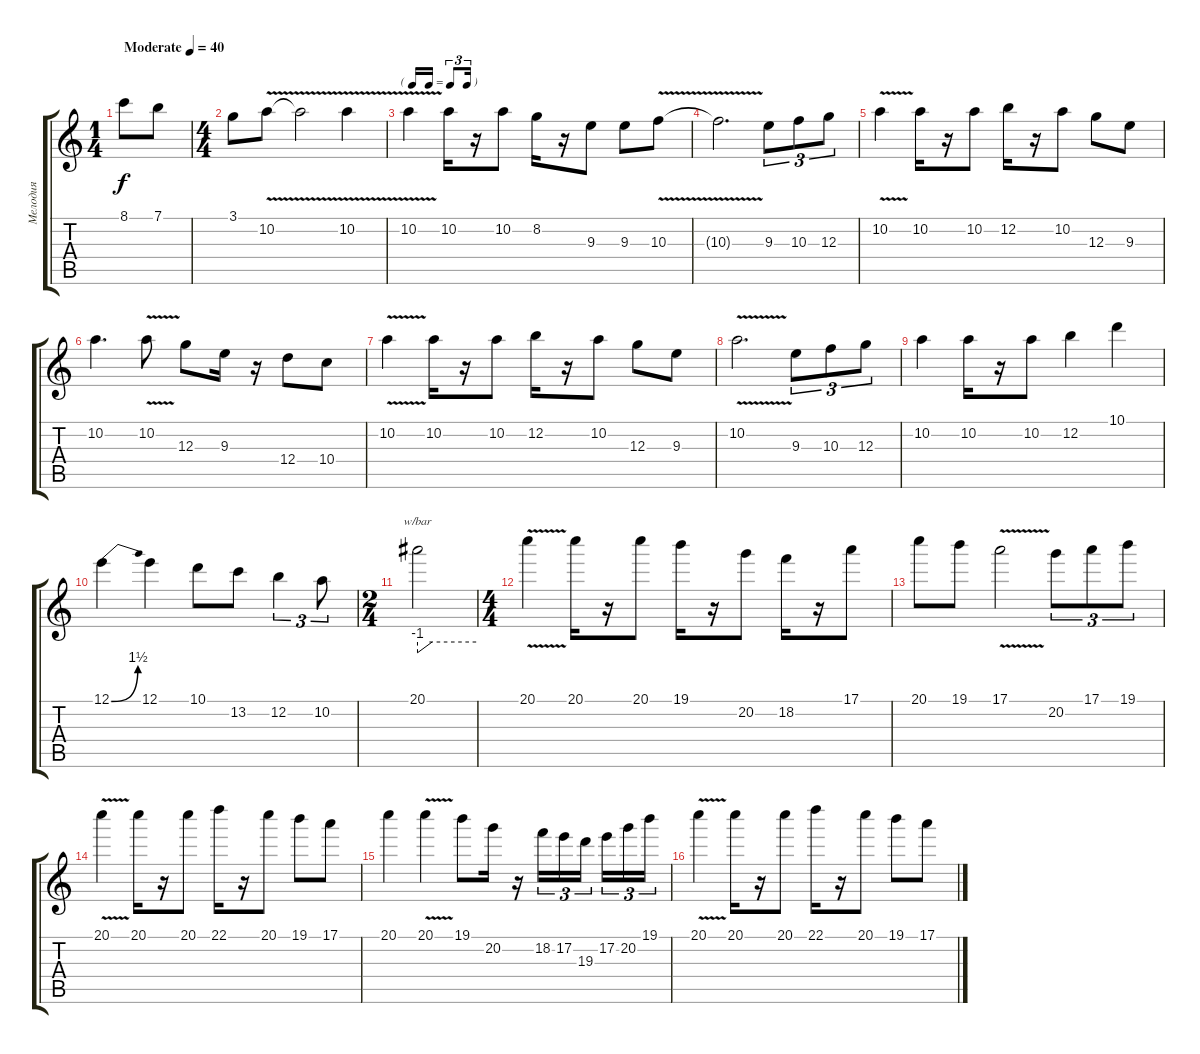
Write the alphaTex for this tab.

\track ("Мелодия" "Мелодия") {instrument electricbassfinger}
\staff {score tabs}
\tuning (E4 B3 G3 D3 A2 E2) {hide}
\ts (1 4)
\tempo (40 "Moderate")
\tempo 90
\tempo (40 "Moderate")
\clef g2
\ks c
8.1.8{dy f instrument electricbassfinger} 7.1.8 |
\ts (4 4)
3.1.8 10.2{v}.8 10.2{t}.2 10.2{v}.4 |
\tf triplet16th
10.2{v}.4 10.2.16 r.16 10.2.8 8.2.16 r.16 9.3.8 9.3.8 10.3{v}.8 |
10.3{t}.2{d} 9.3.8{tu (3 2)} 10.3.8{tu (3 2)} 12.3.8{tu (3 2)} |
10.2{v}.4 10.2.16 r.16 10.2.8 12.2.16 r.16 10.2.8 12.3.8 9.3.8 |
10.2.4{d} 10.2{v}.8 12.3.8 9.3.16 r.16 12.4.8 10.4.8 |
10.2{v}.4 10.2.16 r.16 10.2.8 12.2.16 r.16 10.2.8 12.3.8 9.3.8 |
10.2{v}.2{d} 9.3.8{tu (3 2)} 10.3.8{tu (3 2)} 12.3.8{tu (3 2)} |
10.2.4 10.2.16 r.16 10.2.8 12.2.4 10.1.4 |
12.1{be (bend 0 0 60 6)}.4 12.1.4 10.1.8 13.2.8 12.2.4{tu (3 2)} 10.2.8{tu (3 2)} |
\ts (2 4)
20.1.2{tbe (custom default 0 -4 15 0 60 0)} |
\ts (4 4)
20.1{v}.4 20.1.16 r.16 20.1.8 19.1.16 r.16 20.2.8 18.2.16 r.16 17.1.8 |
20.1.8 19.1.8 17.1{v}.2 20.2.8{tu (3 2)} 17.1.8{tu (3 2)} 19.1.8{tu (3 2)} |
20.1{v}.4 20.1.16 r.16 20.1.8 22.1.16 r.16 20.1.8 19.1.8 17.1.8 |
20.1.4 20.1{v}.4 19.1.8 20.2.16 r.16 18.2.16{tu (3 2)} 17.2.16{tu (3 2)} 19.3.16{tu (3 2) beam splitsecondary} 17.2.16{tu (3 2)} 20.2.16{tu (3 2)} 19.1.16{tu (3 2)} |
20.1{v}.4 20.1.16 r.16 20.1.8 22.1.16 r.16 20.1.8 19.1.8 17.1.8
